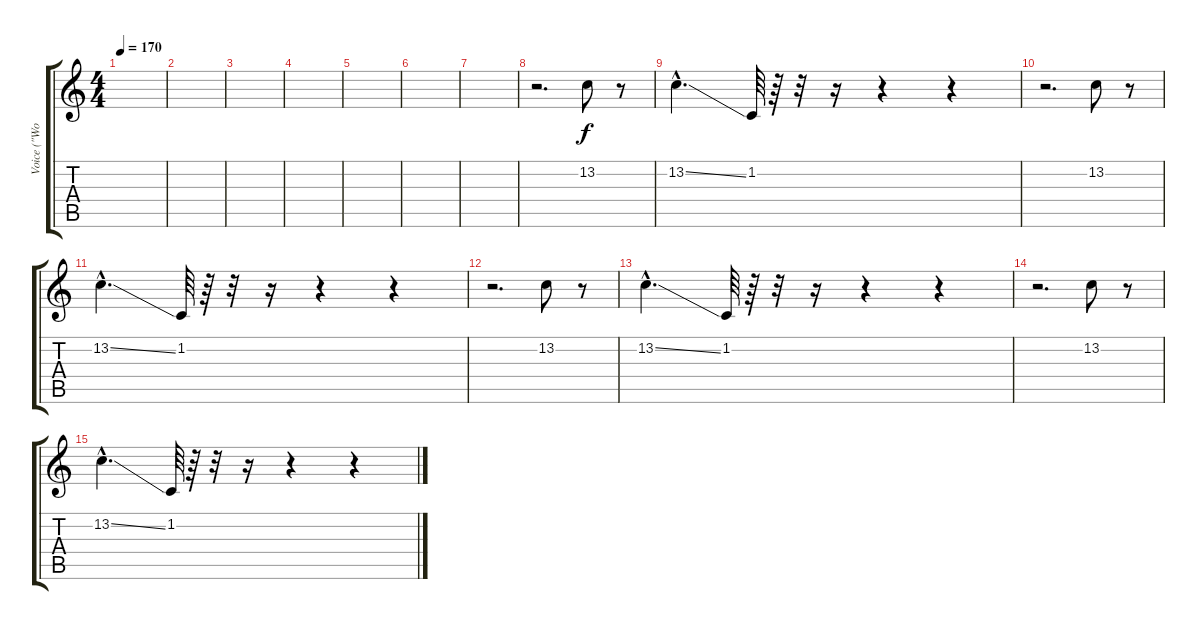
\track ("Voice (\"Woo-hoo\")" "Voice (\"Wo") {instrument synthvoice}
\staff {score tabs}
\tuning (E4 B3 G3 D3 A2 E2) {hide}
\ts (4 4)
\tempo 170
\clef g2
\ks c
|
|
|
|
|
|
|
r.2{d} 13.2.8 r.8 |
13.2{ss hac}.4{d} 1.2.64 r.64 r.32 r.16 r.4 r.4 |
r.2{d} 13.2.8 r.8 |
13.2{ss hac}.4{d} 1.2.64 r.64 r.32 r.16 r.4 r.4 |
r.2{d} 13.2.8 r.8 |
13.2{ss hac}.4{d} 1.2.64 r.64 r.32 r.16 r.4 r.4 |
r.2{d} 13.2.8 r.8 |
13.2{ss hac}.4{d} 1.2.64 r.64 r.32 r.16 r.4 r.4
